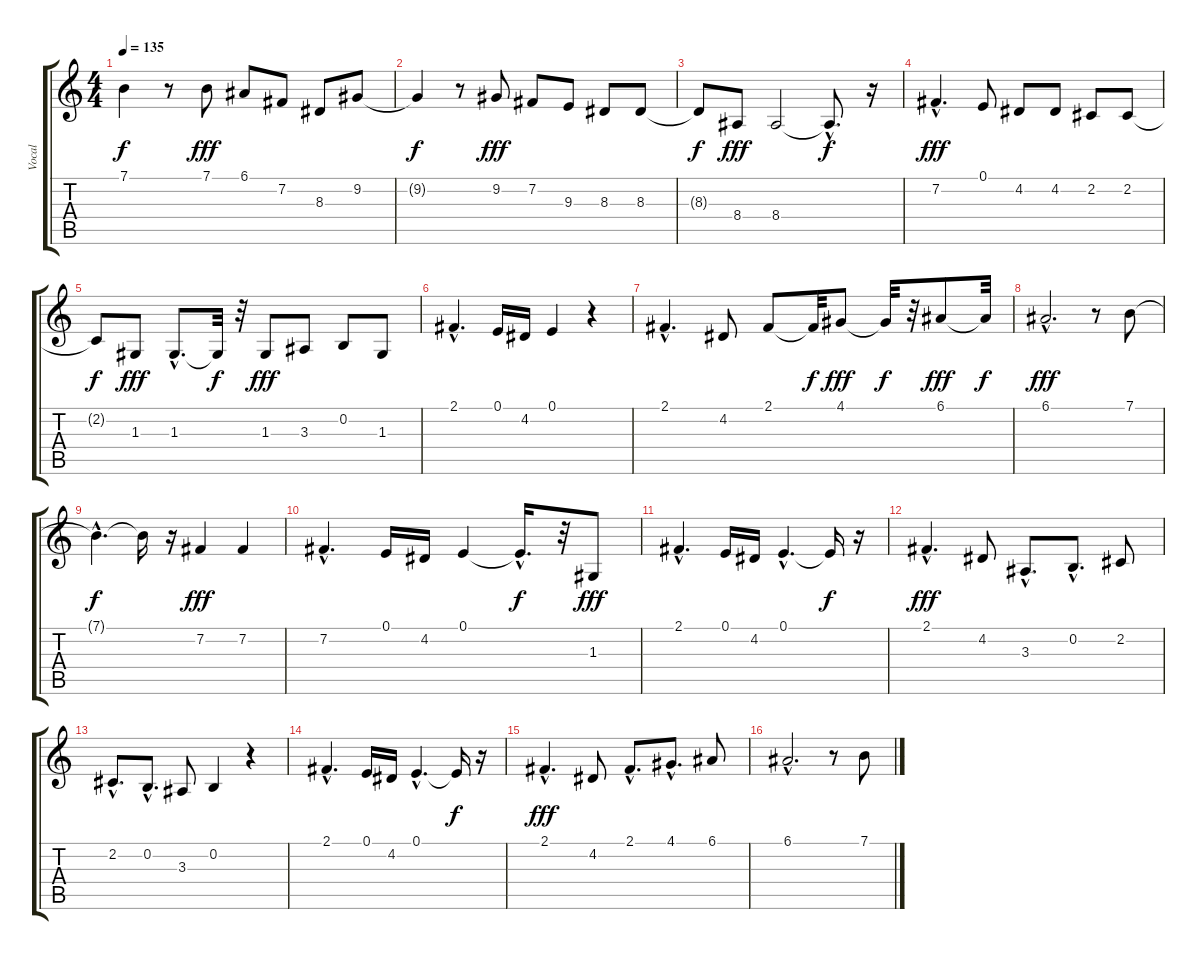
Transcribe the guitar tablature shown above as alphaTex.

\track ("Vocal" "Vocal") {instrument flute}
\staff {score tabs}
\tuning (E4 B3 G3 D3 A2 E2) {hide}
\ts (4 4)
\tempo 135
\clef g2
\ks c
7.1{t}.4{dy f} r.8 7.1.8{dy fff} 6.1.8 7.2.8 8.3.8 9.2.8 |
9.2{t}.4{dy f} r.8 9.2.8{dy fff} 7.2.8 9.3.8 8.3.8 8.3.8 |
8.3{t}.8{dy f} 8.4.8{dy fff} 8.4.2 8.4{hac t}.8{d dy f} r.16 |
7.2{hac}.4{d dy fff} 0.1.8 4.2.8 4.2.8 2.2.8 2.2.8 |
2.2{t}.8{dy f} 1.3.8{dy fff} 1.3{hac}.8{d} 1.3{t}.32{dy f} r.32 1.3.8{dy fff} 3.3.8 0.2.8 1.3.8 |
2.1{hac}.4{d} 0.1.16 4.2.16 0.1.4 r.4 |
2.1{hac}.4{d} 4.2.8 2.1.8 2.1{t}.32{dy f} 4.1.8{dy fff} 4.1{t}.32{dy f} r.32 6.1.8{dy fff} 6.1{t}.32{dy f} |
6.1{hac}.2{d dy fff} r.8 7.1.8 |
7.1{hac t}.4{d dy f} 7.1{t}.16 r.16 7.2.4{dy fff} 7.2.4 |
7.2{hac}.4{d} 0.1.16 4.2.16 0.1.4 0.1{hac t}.16{d dy f} r.32 1.3.8{dy fff} |
2.1{hac}.4{d} 0.1.16 4.2.16 0.1{hac}.4{d} 0.1{t}.16{dy f} r.16 |
2.1{hac}.4{d dy fff} 4.2.8 3.3{hac}.8{d} 0.2{hac}.8{d} 2.2.8 |
2.2{hac}.8{d} 0.2{hac}.8{d} 3.3.8 0.2.4 r.4 |
2.1{hac}.4{d} 0.1.16 4.2.16 0.1{hac}.4{d} 0.1{t}.16{dy f} r.16 |
2.1{hac}.4{d dy fff} 4.2.8 2.1{hac}.8{d} 4.1{hac}.8{d} 6.1.8 |
6.1{hac}.2{d} r.8 7.1.8
